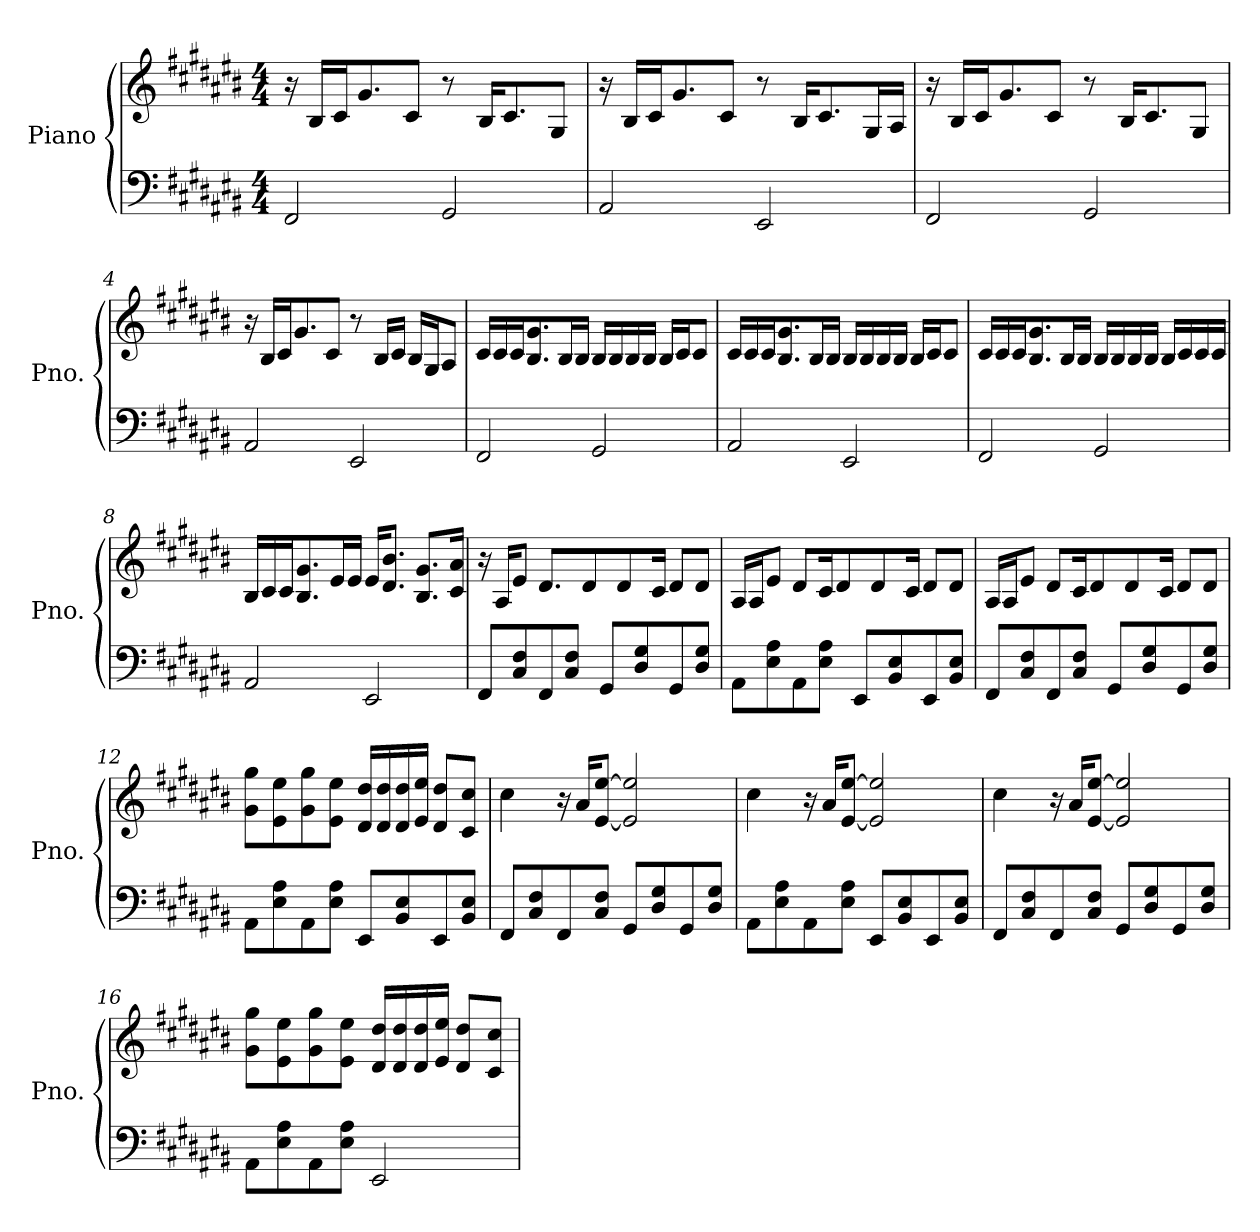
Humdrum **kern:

**kern	**kern
*part1	*part1
*staff2	*staff1
*I"Piano	*
*I'Pno.	*
*clefF4	*clefG2
*k[f#c#g#d#a#e#b#]	*k[f#c#g#d#a#e#b#]
*M4/4	*M4/4
*MM85	*MM85
=1	=1
2FF#/	16r
.	16B#/LL
.	16c#/J
.	8.g#/
.	8c#/J
2GG#/	8r
.	16B#/KL
.	8.c#/
.	8G#/J
=2	=2
2AA#/	16r
.	16B#/LL
.	16c#/J
.	8.g#/
.	8c#/J
2EE#/	8r
.	16B#/KL
.	8.c#/
.	16G#/L
.	16A#/JJ
=3	=3
2FF#/	16r
.	16B#/LL
.	16c#/J
.	8.g#/
.	8c#/J
2GG#/	8r
.	16B#/KL
.	8.c#/
.	8G#/J
=4	=4
2AA#/	16r
.	16B#/LL
.	16c#/J
.	8.g#/
.	8c#/J
2EE#/	8r
.	16B#/LL
.	16c#/JJ
.	16B#/LL
.	16G#/J
.	8A#/J
!!LO:LB:g=z
=5	=5
2FF#/	16c#/LL
.	16c#/
.	16c#/J
.	8.B#/ 8.g#/
.	16B#/L
.	16B#/JJ
2GG#/	16B#/LL
.	16B#/
.	16B#/
.	16B#/JJ
.	16B#/LL
.	16c#/J
.	8c#/J
=6	=6
2AA#/	16c#/LL
.	16c#/
.	16c#/J
.	8.B#/ 8.g#/
.	16B#/L
.	16B#/JJ
2EE#/	16B#/LL
.	16B#/
.	16B#/
.	16B#/JJ
.	16B#/LL
.	16c#/J
.	8c#/J
!!LO:LB:g=z
=7	=7
2FF#/	16c#/LL
.	16c#/
.	16c#/J
.	8.B#/ 8.g#/
.	16B#/L
.	16B#/JJ
2GG#/	16B#/LL
.	16B#/
.	16B#/
.	16B#/JJ
.	16B#/LL
.	16c#/
.	16c#/
.	16c#/JJ
=8	=8
2AA#/	16B#/LL
.	16c#/
.	16c#/J
.	8.B#/ 8.g#/
.	16e#/L
.	16e#/JJ
2EE#/	16e#/KL
.	8.d#/ 8.b#/J
.	8.B#/ 8.g#/L
.	16c#/ 16a#/Jk
!!LO:LB:g=z
=9	=9
8FF#/L	16r
.	16A#/KL
8C#/ 8F#/	8e#/J
8FF#/	8.d#/L
8C#/ 8F#/J	.
.	8d#/
8GG#/L	.
.	8d#/
8D#/ 8G#/	.
.	16c#/Jk
8GG#/	8d#/L
8D#/ 8G#/J	8d#/J
=10	=10
8AA#\L	16A#/LL
.	16A#/J
8E#\ 8A#\	8e#/J
8AA#\	8d#/L
8E#\ 8A#\J	16c#/K
.	8d#/
8EE#/L	.
.	8d#/
8BB#/ 8E#/	.
.	16c#/Jk
8EE#/	8d#/L
8BB#/ 8E#/J	8d#/J
!!LO:LB:g=z
=11	=11
8FF#/L	16A#/LL
.	16A#/J
8C#/ 8F#/	8e#/J
8FF#/	8d#/L
8C#/ 8F#/J	16c#/K
.	8d#/
8GG#/L	.
.	8d#/
8D#/ 8G#/	.
.	16c#/Jk
8GG#/	8d#/L
8D#/ 8G#/J	8d#/J
=12	=12
8AA#\L	8g#\ 8gg#\L
8E#\ 8A#\	8e#\ 8ee#\
8AA#\	8g#\ 8gg#\
8E#\ 8A#\J	8e#\ 8ee#\J
8EE#/L	16d#/ 16dd#/LL
.	16d#/ 16dd#/
8BB#/ 8E#/	16d#/ 16dd#/
.	16e#/ 16ee#/JJ
8EE#/	8d#/ 8dd#/L
8BB#/ 8E#/J	8c#/ 8cc#/J
!!LO:PB:g=z
=13	=13
8FF#/L	4cc#\
8C#/ 8F#/	.
8FF#/	16r
.	16a#/KL
8C#/ 8F#/J	[8e#/ [8ee#/J
8GG#/L	2e#/] 2ee#/]
8D#/ 8G#/	.
8GG#/	.
8D#/ 8G#/J	.
=14	=14
8AA#\L	4cc#\
8E#\ 8A#\	.
8AA#\	16r
.	16a#/KL
8E#\ 8A#\J	[8e#/ [8ee#/J
8EE#/L	2e#/] 2ee#/]
8BB#/ 8E#/	.
8EE#/	.
8BB#/ 8E#/J	.
=15	=15
8FF#/L	4cc#\
8C#/ 8F#/	.
8FF#/	16r
.	16a#/KL
8C#/ 8F#/J	[8e#/ [8ee#/J
8GG#/L	2e#/] 2ee#/]
8D#/ 8G#/	.
8GG#/	.
8D#/ 8G#/J	.
=16	=16
8AA#\L	8g#\ 8gg#\L
8E#\ 8A#\	8e#\ 8ee#\
8AA#\	8g#\ 8gg#\
8E#\ 8A#\J	8e#\ 8ee#\J
2EE#/	16d#/ 16dd#/LL
.	16d#/ 16dd#/
.	16d#/ 16dd#/
.	16e#/ 16ee#/JJ
.	8d#/ 8dd#/L
.	8c#/ 8cc#/J
=	=
*-	*-
